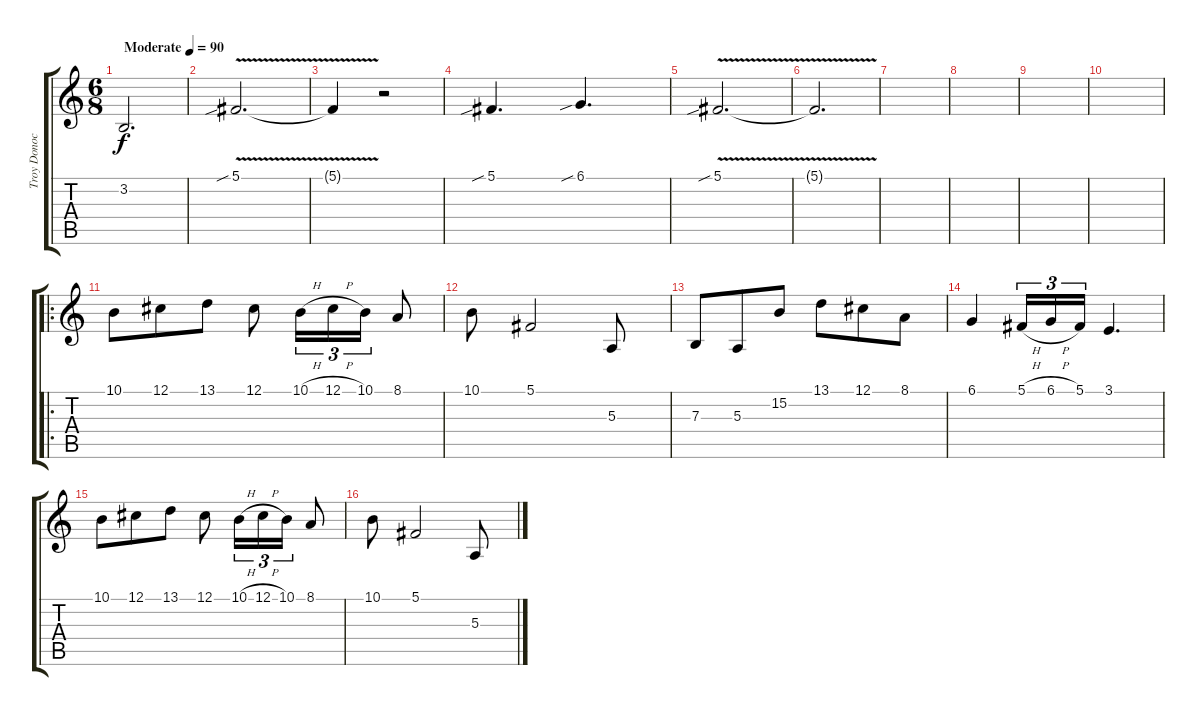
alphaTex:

\track ("Troy Donockley" "Troy Donoc") {instrument ocarina}
\staff {score tabs}
\tuning (Db4 Ab3 E3 B2 Gb2 Db2) {hide}
\ts (6 8)
\tempo (90 "Moderate")
\clef g2
\ks c
3.2.2{d dy f instrument ocarina} |
5.1{v sib}.2{d} |
5.1{t}.4 r.2 |
5.1{sib}.4{d} 6.1{sib}.4{d} |
5.1{v sib}.2{d} |
5.1{t}.2{d} |
|
|
|
|
\ro
10.1.8 12.1.8 13.1.8 12.1.8 10.1{h}.16{tu (3 2)} 12.1{h}.16{tu (3 2)} 10.1.16{tu (3 2)} 8.1.8 |
10.1.8 5.1.2 5.3.8 |
7.3.8 5.3.8 15.2.8 13.1.8 12.1.8 8.1.8 |
6.1.4 5.1{h}.16{tu (3 2)} 6.1{h}.16{tu (3 2)} 5.1.16{tu (3 2)} 3.1.4{d} |
10.1.8 12.1.8 13.1.8 12.1.8 10.1{h}.16{tu (3 2)} 12.1{h}.16{tu (3 2)} 10.1.16{tu (3 2)} 8.1.8 |
10.1.8 5.1.2 5.3.8
